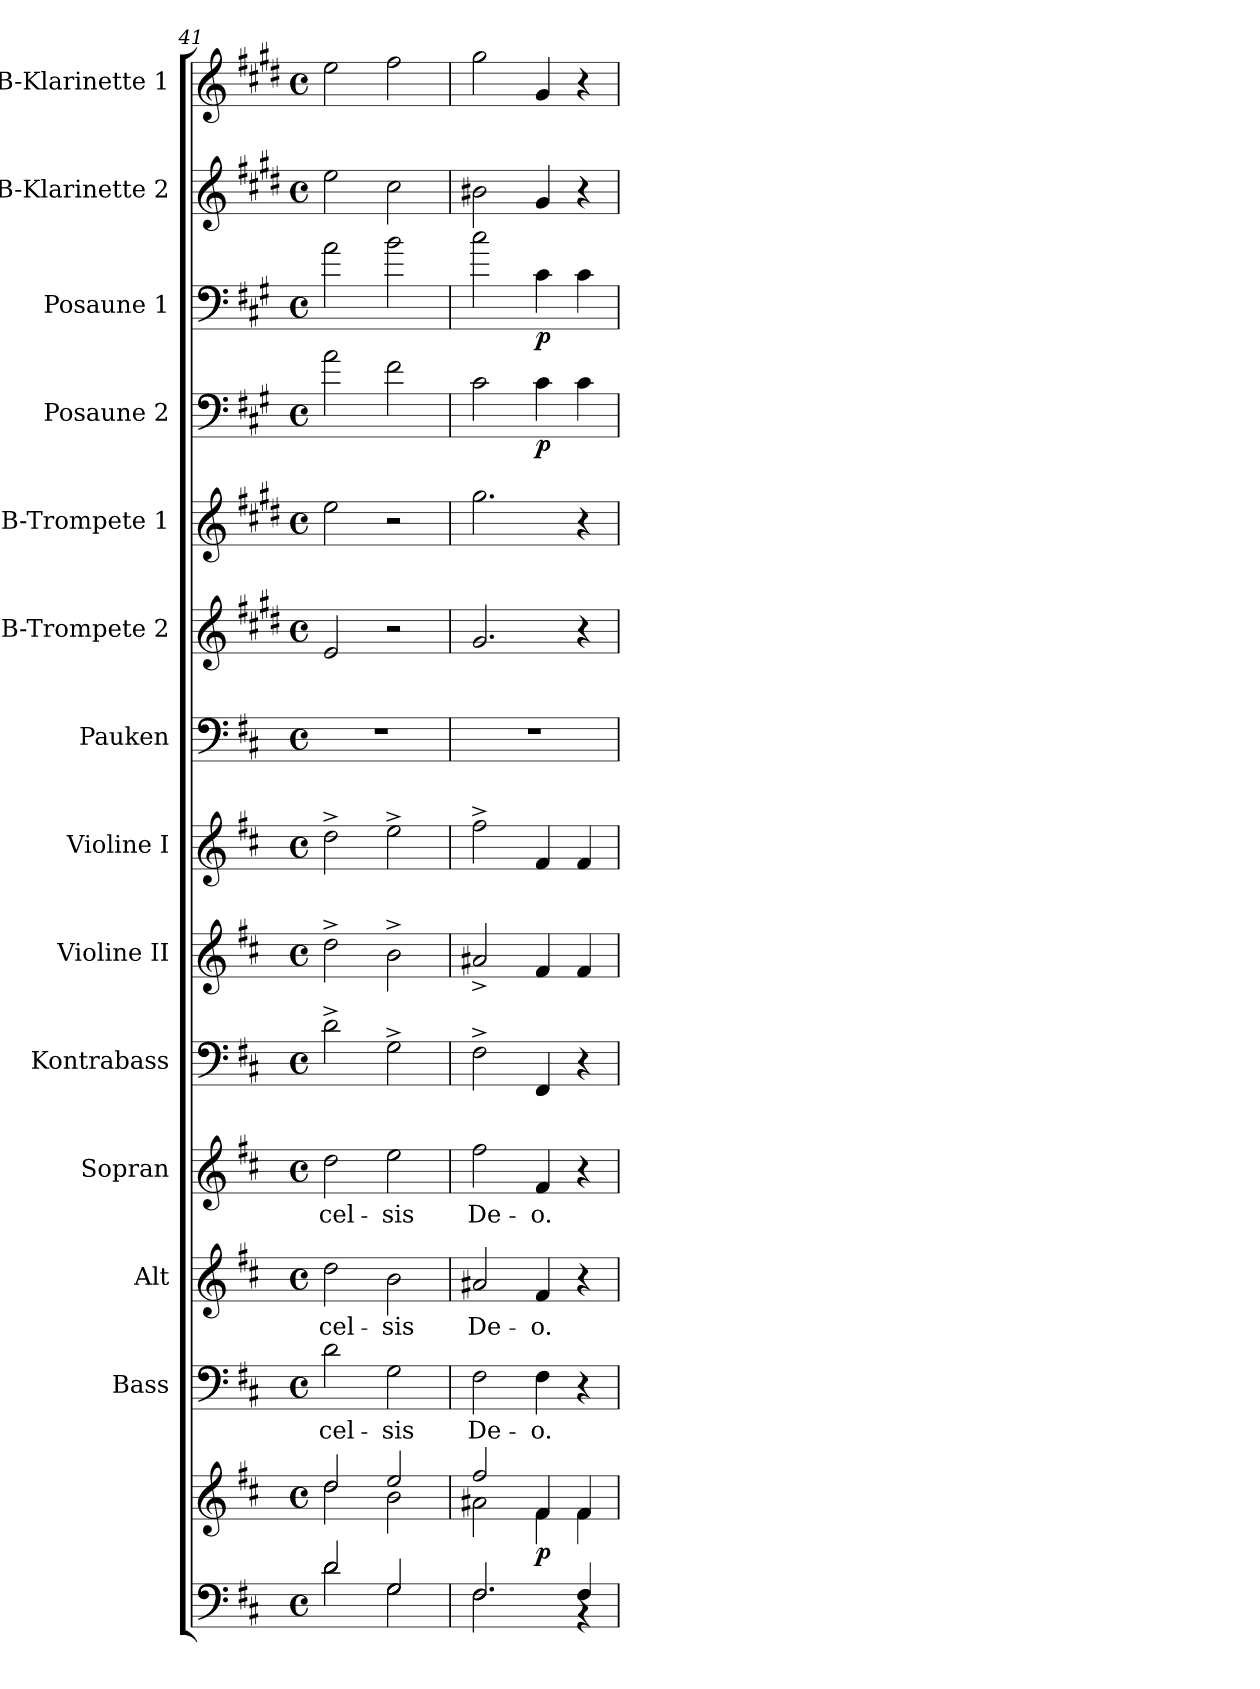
**kern	**kern	**dynam	**kern	**text	**kern	**text	**kern	**text	**kern	**kern	**kern	**kern	**kern	**kern	**kern	**dynam	**kern	**dynam	**kern	**kern
*part14	*part14	*part14	*part13	*part13	*part12	*part12	*part11	*part11	*part10	*part9	*part8	*part7	*part6	*part5	*part4	*part4	*part3	*part3	*part2	*part1
*staff15	*staff14	*staff14/15	*staff13	*staff13	*staff12	*staff12	*staff11	*staff11	*staff10	*staff9	*staff8	*staff7	*staff6	*staff5	*staff4	*staff4	*staff3	*staff3	*staff2	*staff1
*	*	*	*I"Bass	*	*I"Alt	*	*I"Sopran	*	*I"Kontrabass	*I"Violine II	*I"Violine I	*I"Pauken	*I"B-Trompete 2	*I"B-Trompete 1	*I"Posaune 2	*	*I"Posaune 1	*	*I"B-Klarinette 2	*I"B-Klarinette 1
*	*	*	*I'B.	*	*I'A.	*	*I'S.	*	*I'Kb.	*I'Vl. II	*I'Vl. I	*I'Pk.	*I'B Trp. 2	*I'B Trp. 1	*I'Pos. 2	*	*I'Pos. 1	*	*I'B Kl. 2	*I'B Kl. 1
*clefF4	*clefG2	*	*clefF4	*	*clefG2	*	*clefG2	*	*clefF4	*clefG2	*clefG2	*clefF4	*clefG2	*clefG2	*clefF4	*	*clefF4	*	*clefG2	*clefG2
*	*	*	*	*	*	*	*	*	*ITrd7c12	*	*	*	*ITrd1c2	*ITrd1c2	*ITrd4c7	*	*ITrd4c7	*	*ITrd1c2	*ITrd1c2
*k[f#c#]	*k[f#c#]	*	*k[f#c#]	*	*k[f#c#]	*	*k[f#c#]	*	*k[f#c#]	*k[f#c#]	*k[f#c#]	*k[f#c#]	*k[f#c#]	*k[f#c#]	*k[f#c#]	*	*k[f#c#]	*	*k[f#c#]	*k[f#c#]
*D:	*D:	*	*D:	*	*D:	*	*D:	*	*D:	*D:	*D:	*D:	*D:	*D:	*D:	*	*D:	*	*D:	*D:
*M4/4	*M4/4	*	*M4/4	*	*M4/4	*	*M4/4	*	*M4/4	*M4/4	*M4/4	*M4/4	*M4/4	*M4/4	*M4/4	*	*M4/4	*	*M4/4	*M4/4
*met(c)	*met(c)	*	*met(c)	*	*met(c)	*	*met(c)	*	*met(c)	*met(c)	*met(c)	*met(c)	*met(c)	*met(c)	*met(c)	*	*met(c)	*	*met(c)	*met(c)
=41	=41	=41	=41	=41	=41	=41	=41	=41	=41	=41	=41	=41	=41	=41	=41	=41	=41	=41	=41	=41
*^	*^	*	*	*	*	*	*	*	*	*	*	*	*	*	*	*	*	*	*	*
!	!	!	!	!	!	!LO:LY:b	!	!LO:LY:b	!	!LO:LY:b	!	!	!	!	!	!	!	!	!	!	!	!
2d/	2d\	2dd/	2dd\	.	2d\	-cel-	2dd\	-cel-	2dd\	-cel-	2D^>\	2dd^>\	2dd^>\	1r	2d/	2dd\	2d\	.	2d\	.	2dd\	2dd\
!	!	!	!	!	!	!LO:LY:b	!	!LO:LY:b	!	!LO:LY:b	!	!	!	!	!	!	!	!	!	!	!	!
2G/	2G\	2ee/	2b\	.	2G\	-sis	2b\	-sis	2ee\	-sis	2GG^>\	2b^>\	2ee^>\	.	2r	2r	2B\	.	2e\	.	2b\	2ee\
=42	=42	=42	=42	=42	=42	=42	=42	=42	=42	=42	=42	=42	=42	=42	=42	=42	=42	=42	=42	=42	=42	=42
!	!	!	!	!	!	!LO:LY:b	!	!LO:LY:b	!	!LO:LY:b	!	!	!	!	!	!	!	!	!	!	!	!
2.F#/	2.F#\	2ff#/	2a#X\	.	2F#\	De-	2a#X/	De-	2ff#\	De-	2FF#^>\	2a#X^</	2ff#^>\	1r	2.f#/	2.ff#\	2F#\	.	2f#\	.	2a#X\	2ff#\
!	!	!	!	!LO:DY:b	!	!LO:LY:b	!	!LO:LY:b	!	!LO:LY:b	!	!	!	!	!	!	!	!LO:DY:b	!	!LO:DY:b	!	!
.	.	4f#/	4f#\	p	4F#\	-o.	4f#/	-o.	4f#/	-o.	4FFF#/	4f#/	4f#/	.	.	.	4F#\	p	4F#\	p	4f#/	4f#/
4F#/	4rAA	4f#/	4f#\	.	4r	.	4r	.	4r	.	4r	4f#/	4f#/	.	4r	4r	4F#\	.	4F#\	.	4r	4r
*v	*v	*	*	*	*	*	*	*	*	*	*	*	*	*	*	*	*	*	*	*	*	*
*	*v	*v	*	*	*	*	*	*	*	*	*	*	*	*	*	*	*	*	*	*	*
=	=	=	=	=	=	=	=	=	=	=	=	=	=	=	=	=	=	=	=	=
*-	*-	*-	*-	*-	*-	*-	*-	*-	*-	*-	*-	*-	*-	*-	*-	*-	*-	*-	*-	*-
